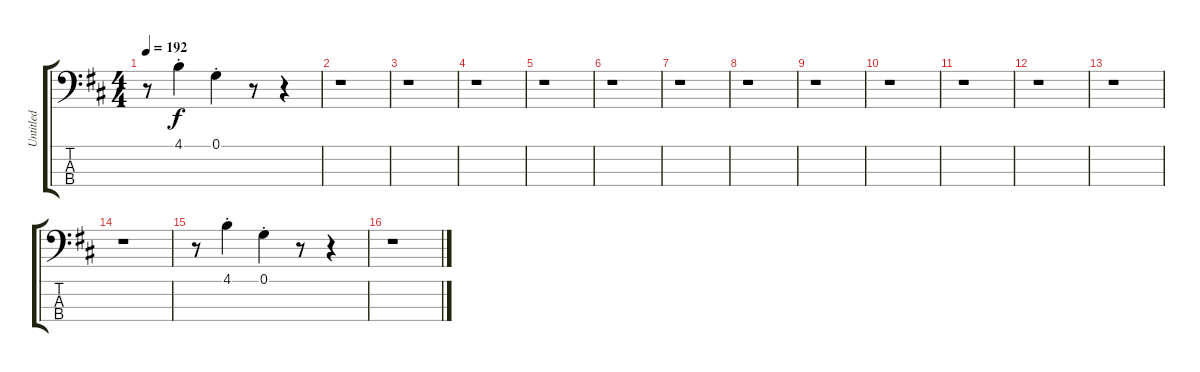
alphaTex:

\track ("Untitled" "Untitled") {instrument slapbass1}
\staff {score tabs}
\tuning (G2 D2 A1 E1) {hide}
\ts (4 4)
\tempo 192
\clef f4
\ks d
r.8{dy f} 4.1{st}.4 0.1{st}.4 r.8 r.4 |
r.1 |
r.1 |
r.1 |
r.1 |
r.1 |
r.1 |
r.1 |
r.1 |
r.1 |
r.1 |
r.1 |
r.1 |
r.1 |
r.8 4.1{st}.4 0.1{st}.4 r.8 r.4 |
r.1
